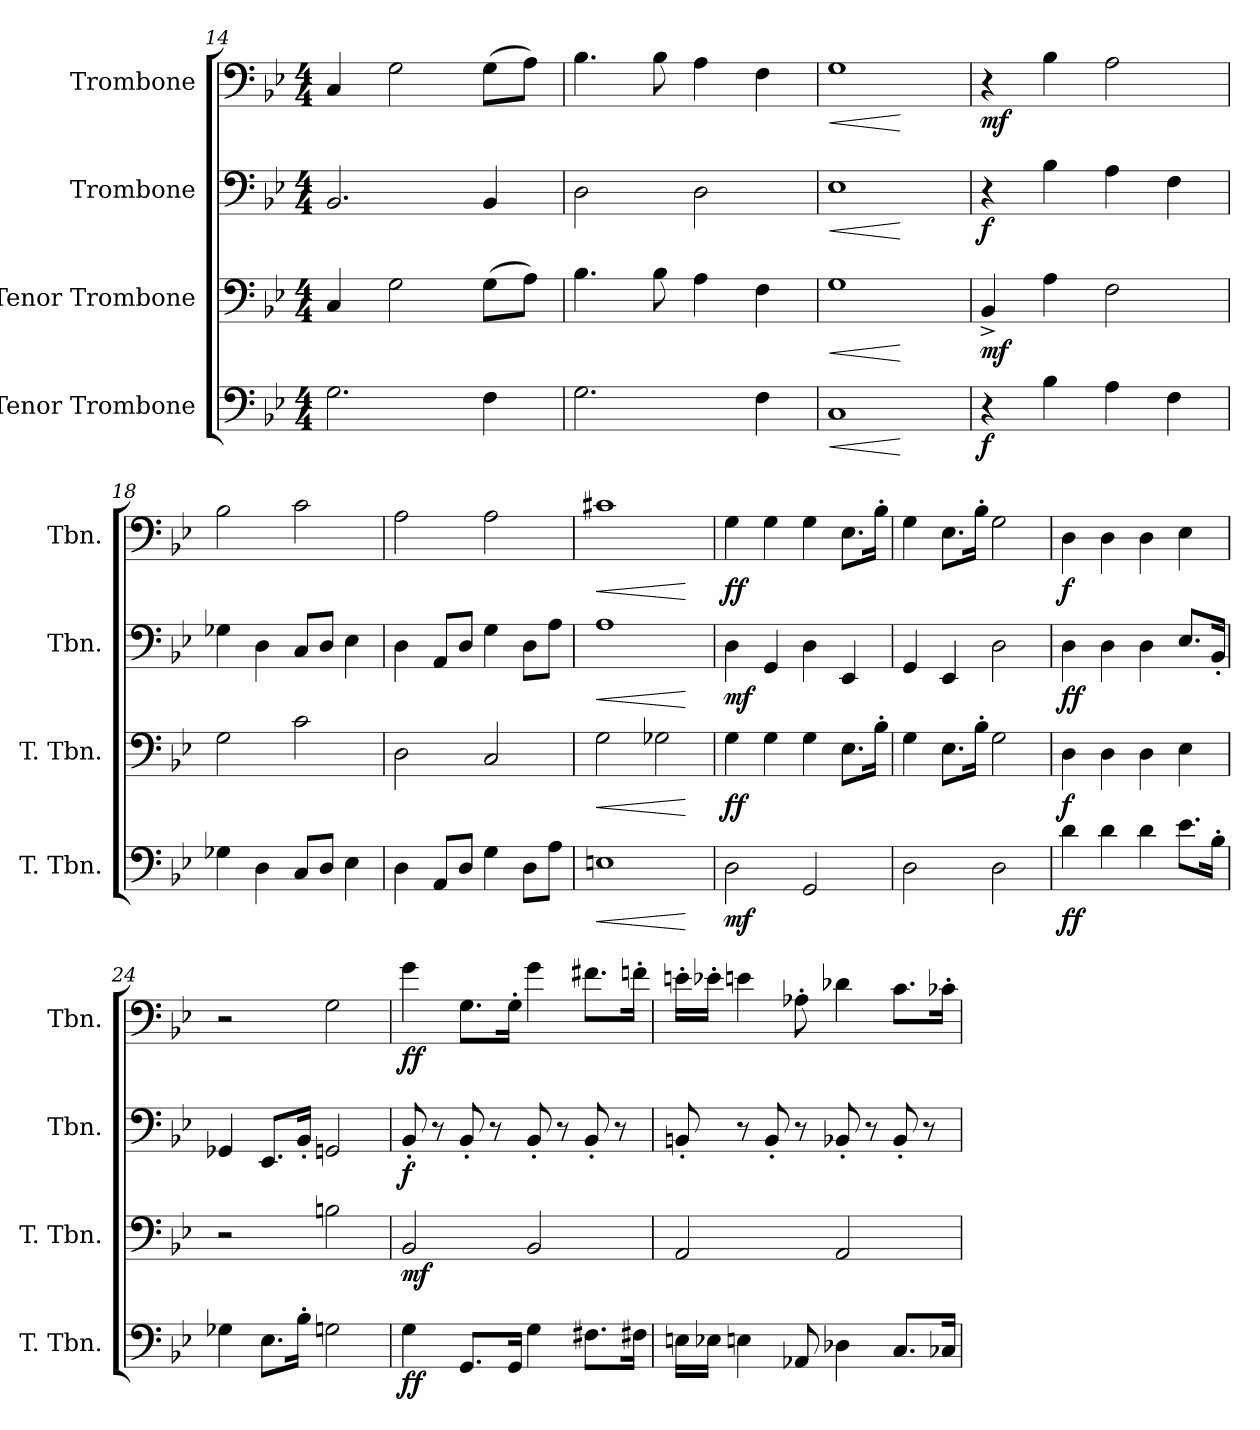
**kern	**dynam	**kern	**dynam	**kern	**dynam	**kern	**dynam
*part4	*part4	*part3	*part3	*part2	*part2	*part1	*part1
*staff4	*staff4	*staff3	*staff3	*staff2	*staff2	*staff1	*staff1
*I"Tenor Trombone	*	*I"Tenor Trombone	*	*I"Trombone	*	*I"Trombone	*
*I'T. Tbn.	*	*I'T. Tbn.	*	*I'Tbn.	*	*I'Tbn.	*
*clefF4	*	*clefF4	*	*clefF4	*	*clefF4	*
*k[b-e-]	*	*k[b-e-]	*	*k[b-e-]	*	*k[b-e-]	*
*M4/4	*	*M4/4	*	*M4/4	*	*M4/4	*
=14	=14	=14	=14	=14	=14	=14	=14
2.G\	.	4C/	.	2.BB-/	.	4C/	.
.	.	2G\	.	.	.	2G\	.
4F\	.	(8G\L	.	4BB-/	.	(8G\L	.
.	.	8A\J)	.	.	.	8A\J)	.
=15	=15	=15	=15	=15	=15	=15	=15
2.G\	.	4.B-\	.	2D\	.	4.B-\	.
.	.	8B-\	.	.	.	8B-\	.
.	.	4A\	.	2D\	.	4A\	.
4F\	.	4F\	.	.	.	4F\	.
=16	=16	=16	=16	=16	=16	=16	=16
!	!LO:HP:b	!	!LO:HP:b	!	!LO:HP:b	!	!LO:HP:b
1C	<	1G	<	1E-	<	1G	<
.	[	.	[	.	[	.	[
!!LO:PB:g=z
=17	=17	=17	=17	=17	=17	=17	=17
!	!LO:DY:b	!	!LO:DY:b	!	!LO:DY:b	!	!LO:DY:b
4r	f	4BB-^/	mf	4r	f	4r	mf
4B-\	.	4A\	.	4B-\	.	4B-\	.
4A\	.	2F\	.	4A\	.	2A\	.
4F\	.	.	.	4F\	.	.	.
=18	=18	=18	=18	=18	=18	=18	=18
4G-X\	.	2G\	.	4G-X\	.	2B-\	.
4D\	.	.	.	4D\	.	.	.
8C/L	.	2c\	.	8C/L	.	2c\	.
8D/J	.	.	.	8D/J	.	.	.
4E-\	.	.	.	4E-\	.	.	.
=19	=19	=19	=19	=19	=19	=19	=19
4D\	.	2D\	.	4D\	.	2A\	.
8AA/L	.	.	.	8AA/L	.	.	.
8D/J	.	.	.	8D/J	.	.	.
4G\	.	2C/	.	4G\	.	2A\	.
8D\L	.	.	.	8D\L	.	.	.
8A\J	.	.	.	8A\J	.	.	.
=20	=20	=20	=20	=20	=20	=20	=20
!	!LO:HP:b	!	!LO:HP:b	!	!LO:HP:b	!	!LO:HP:b
1En	<	2G\	<	1A	<	1c#X	<
.	.	2G-X\	.	.	.	.	.
.	[	.	[	.	[	.	[
=21	=21	=21	=21	=21	=21	=21	=21
*	*	*	*	*	*	*MM110	*
!	!LO:DY:b	!	!LO:DY:b	!	!LO:DY:b	!	!LO:DY:b
2D\	mf	4G\	ff	4D\	mf	4G\	ff
.	.	4G\	.	4GG/	.	4G\	.
2GG/	.	4G\	.	4D\	.	4G\	.
.	.	8.E-\L	.	4EE-/	.	8.E-\L	.
.	.	16B-'\Jk	.	.	.	16B-'\Jk	.
=22	=22	=22	=22	=22	=22	=22	=22
2D\	.	4G\	.	4GG/	.	4G\	.
.	.	8.E-\L	.	4EE-/	.	8.E-\L	.
.	.	16B-'\Jk	.	.	.	16B-'\Jk	.
2D\	.	2G\	.	2D\	.	2G\	.
=23	=23	=23	=23	=23	=23	=23	=23
!	!LO:DY:b	!	!LO:DY:b	!	!LO:DY:b	!	!LO:DY:b
4d\	ff	4D\	f	4D\	ff	4D\	f
4d\	.	4D\	.	4D\	.	4D\	.
4d\	.	4D\	.	4D\	.	4D\	.
8.e-\L	.	4E-\	.	8.E-/L	.	4E-\	.
16B-'\Jk	.	.	.	16BB-'/Jk	.	.	.
!!LO:LB:g=z
=24	=24	=24	=24	=24	=24	=24	=24
4G-X\	.	2r	.	4GG-X/	.	2r	.
8.E-\L	.	.	.	8.EE-/L	.	.	.
16B-'\Jk	.	.	.	16BB-'/Jk	.	.	.
2Gn\	.	2Bn\	.	2GGn/	.	2G\	.
=25	=25	=25	=25	=25	=25	=25	=25
!	!LO:DY:b	!	!LO:DY:b	!	!LO:DY:b	!	!LO:DY:b
4G\	ff	2BB-/	mf	8BB-'/	f	4g\	ff
.	.	.	.	8r	.	.	.
8.GG/L	.	.	.	8BB-'/	.	8.G\L	.
.	.	.	.	8r	.	.	.
16GG/Jk	.	.	.	.	.	16G'\Jk	.
4G\	.	2BB-/	.	8BB-'/	.	4g\	.
.	.	.	.	8r	.	.	.
8.F#X\L	.	.	.	8BB-'/	.	8.f#X\L	.
.	.	.	.	8r	.	.	.
16F#X\Jk	.	.	.	.	.	16fn'\Jk	.
=26	=26	=26	=26	=26	=26	=26	=26
16En\LL	.	2AA/	.	8BBn'/	.	16en'\LL	.
16E-X\JJ	.	.	.	.	.	16e-X'\JJ	.
4En\	.	.	.	8r	.	4en\	.
.	.	.	.	8BB'/	.	.	.
8AA-X/	.	.	.	8r	.	8A-X'\	.
4D-X\	.	2AA/	.	8BB-X'/	.	4d-X\	.
.	.	.	.	8r	.	.	.
8.C/L	.	.	.	8BB-'/	.	8.c\L	.
.	.	.	.	8r	.	.	.
16C-X/Jk	.	.	.	.	.	16c-X'\Jk	.
=	=	=	=	=	=	=	=
*-	*-	*-	*-	*-	*-	*-	*-
